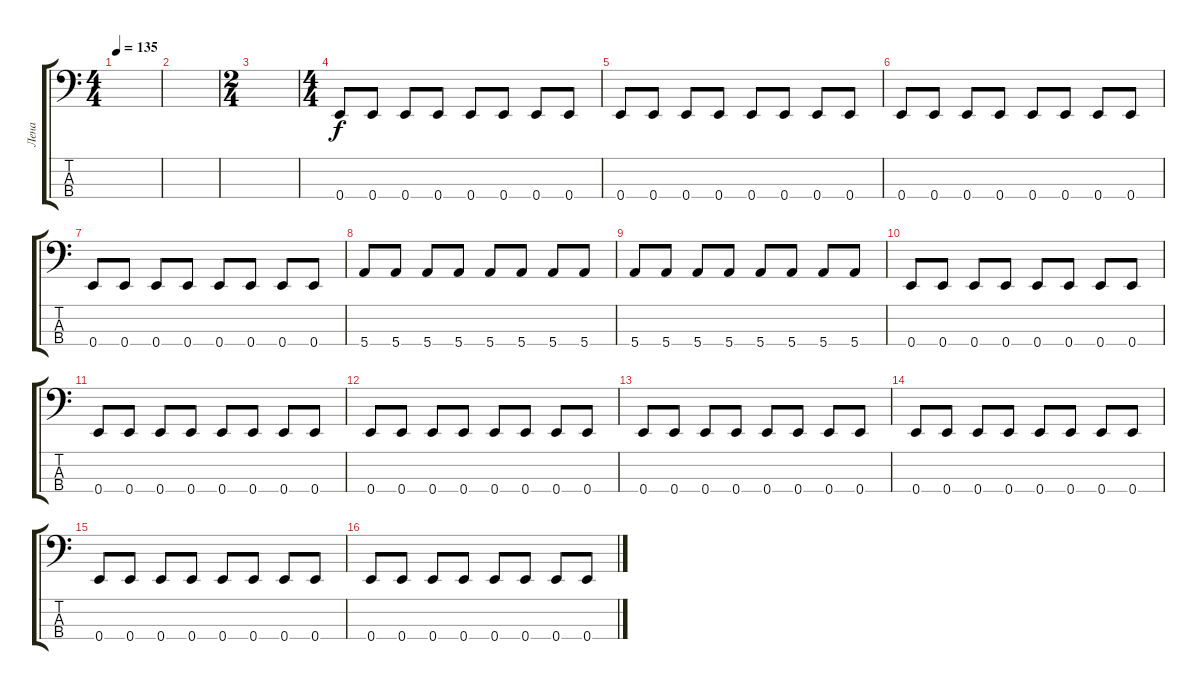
\track ("Лена" "Лена") {instrument electricbassfinger}
\staff {score tabs}
\tuning (G2 D2 A1 E1) {hide}
\ts (4 4)
\tempo 135
\clef f4
\ks c
|
|
\ts (2 4)
|
\ts (4 4)
0.4.8 0.4.8 0.4.8 0.4.8 0.4.8 0.4.8 0.4.8 0.4.8 |
0.4.8 0.4.8 0.4.8 0.4.8 0.4.8 0.4.8 0.4.8 0.4.8 |
0.4.8 0.4.8 0.4.8 0.4.8 0.4.8 0.4.8 0.4.8 0.4.8 |
0.4.8 0.4.8 0.4.8 0.4.8 0.4.8 0.4.8 0.4.8 0.4.8 |
5.4.8 5.4.8 5.4.8 5.4.8 5.4.8 5.4.8 5.4.8 5.4.8 |
5.4.8 5.4.8 5.4.8 5.4.8 5.4.8 5.4.8 5.4.8 5.4.8 |
0.4.8 0.4.8 0.4.8 0.4.8 0.4.8 0.4.8 0.4.8 0.4.8 |
0.4.8 0.4.8 0.4.8 0.4.8 0.4.8 0.4.8 0.4.8 0.4.8 |
0.4.8 0.4.8 0.4.8 0.4.8 0.4.8 0.4.8 0.4.8 0.4.8 |
0.4.8 0.4.8 0.4.8 0.4.8 0.4.8 0.4.8 0.4.8 0.4.8 |
0.4.8 0.4.8 0.4.8 0.4.8 0.4.8 0.4.8 0.4.8 0.4.8 |
0.4.8 0.4.8 0.4.8 0.4.8 0.4.8 0.4.8 0.4.8 0.4.8 |
0.4.8 0.4.8 0.4.8 0.4.8 0.4.8 0.4.8 0.4.8 0.4.8
